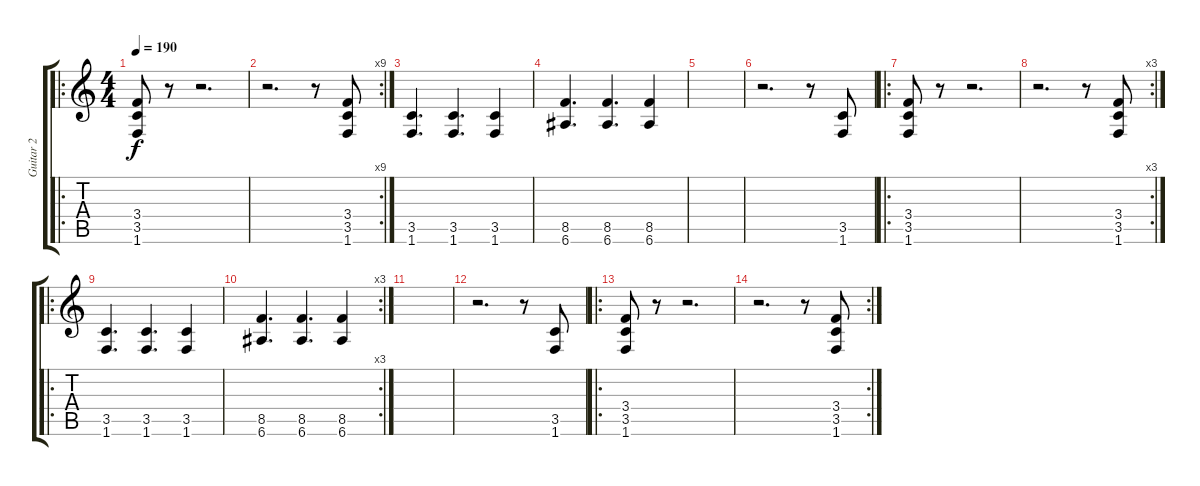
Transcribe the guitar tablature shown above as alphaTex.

\track ("Guitar 2" "Guitar 2") {instrument overdrivenguitar}
\staff {score tabs}
\tuning (E4 B3 G3 D3 A2 E2) {hide}
\ro
\ts (4 4)
\tempo 190
\clef g2
\ks c
(3.4 3.5 1.6).8{dy f} r.8 r.2{d} |
\rc 9
r.2{d} r.8 (3.4 3.5 1.6).8 |
(3.5 1.6).4{d} (3.5 1.6).4{d} (3.5 1.6).4 |
(8.5 6.6).4{d} (8.5 6.6).4{d} (8.5 6.6).4 |
|
r.2{d} r.8 (3.5 1.6).8 |
\ro
(3.4 3.5 1.6).8 r.8 r.2{d} |
\rc 3
r.2{d} r.8 (3.4 3.5 1.6).8 |
\ro
(3.5 1.6).4{d} (3.5 1.6).4{d} (3.5 1.6).4 |
\rc 3
(8.5 6.6).4{d} (8.5 6.6).4{d} (8.5 6.6).4 |
|
r.2{d} r.8 (3.5 1.6).8 |
\ro
(3.4 3.5 1.6).8 r.8 r.2{d} |
\rc 2
r.2{d} r.8 (3.4 3.5 1.6).8
